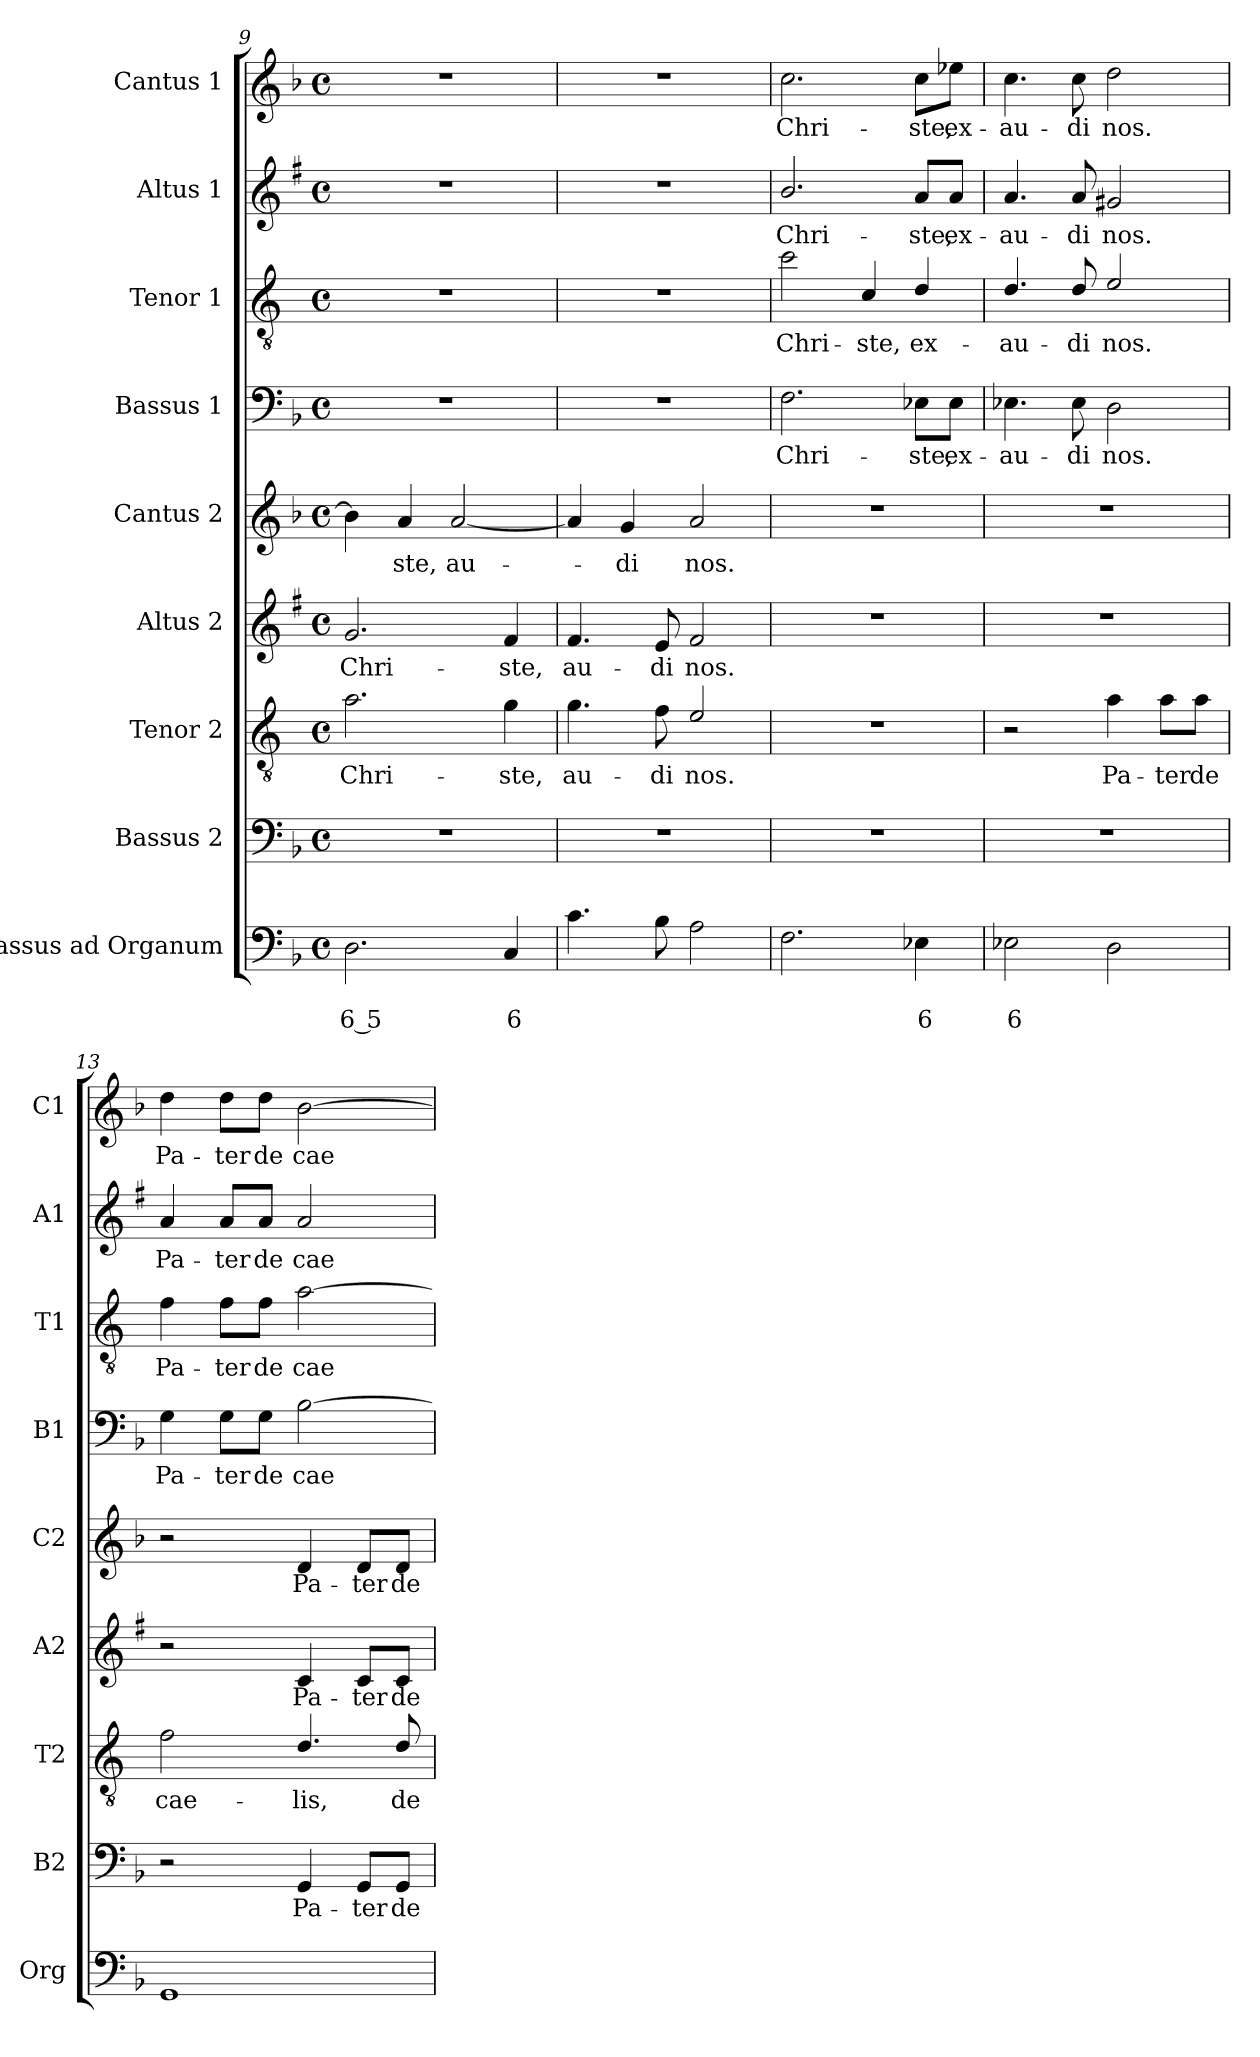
**kern	**text	**text	**kern	**text	**kern	**text	**kern	**text	**kern	**text	**kern	**text	**kern	**text	**kern	**text	**kern	**text
*part9	*part9	*part9	*part8	*part8	*part7	*part7	*part6	*part6	*part5	*part5	*part4	*part4	*part3	*part3	*part2	*part2	*part1	*part1
*staff9	*staff9	*staff9	*staff8	*staff8	*staff7	*staff7	*staff6	*staff6	*staff5	*staff5	*staff4	*staff4	*staff3	*staff3	*staff2	*staff2	*staff1	*staff1
*I"Bassus ad Organum	*	*	*I"Bassus 2	*	*I"Tenor 2	*	*I"Altus 2	*	*I"Cantus 2	*	*I"Bassus 1	*	*I"Tenor 1	*	*I"Altus 1	*	*I"Cantus 1	*
*I'Org	*	*	*I'B2	*	*I'T2	*	*I'A2	*	*I'C2	*	*I'B1	*	*I'T1	*	*I'A1	*	*I'C1	*
*clefF4	*	*	*clefF4	*	*clefGv2	*	*clefG2	*	*clefG2	*	*clefF4	*	*clefGv2	*	*clefG2	*	*clefG2	*
*	*	*	*	*	*ITrd4c7	*	*ITrd1c2	*	*	*	*	*	*ITrd4c7	*	*ITrd1c2	*	*	*
*k[b-]	*	*	*k[b-]	*	*k[b-]	*	*k[b-]	*	*k[b-]	*	*k[b-]	*	*k[b-]	*	*k[b-]	*	*k[b-]	*
*F:	*	*	*F:	*	*F:	*	*F:	*	*F:	*	*F:	*	*F:	*	*F:	*	*F:	*
*M4/4	*	*	*M4/4	*	*M4/4	*	*M4/4	*	*M4/4	*	*M4/4	*	*M4/4	*	*M4/4	*	*M4/4	*
*met(c)	*	*	*met(c)	*	*met(c)	*	*met(c)	*	*met(c)	*	*met(c)	*	*met(c)	*	*met(c)	*	*met(c)	*
=9	=9	=9	=9	=9	=9	=9	=9	=9	=9	=9	=9	=9	=9	=9	=9	=9	=9	=9
!	!	!LO:LY:b	!	!	!	!LO:LY:b	!	!LO:LY:b	!	!	!	!	!	!	!	!	!	!
2.D\	.	6 5	1r	.	2.d\	Chri-	2.f/	Chri-	4b-\]	.	1r	.	1r	.	1r	.	1r	.
!	!	!	!	!	!	!	!	!	!	!LO:LY:b	!	!	!	!	!	!	!	!
.	.	.	.	.	.	.	.	.	4a/	-ste,	.	.	.	.	.	.	.	.
!	!	!	!	!	!	!	!	!	!	!LO:LY:b	!	!	!	!	!	!	!	!
.	.	.	.	.	.	.	.	.	[2a/	au-	.	.	.	.	.	.	.	.
!	!	!LO:LY:b	!	!	!	!LO:LY:b	!	!LO:LY:b	!	!	!	!	!	!	!	!	!	!
4C/	.	6	.	.	4c\	-ste,	4e/	-ste,	.	.	.	.	.	.	.	.	.	.
=10	=10	=10	=10	=10	=10	=10	=10	=10	=10	=10	=10	=10	=10	=10	=10	=10	=10	=10
!	!	!	!	!	!	!LO:LY:b	!	!LO:LY:b	!	!	!	!	!	!	!	!	!	!
4.c\	.	.	1r	.	4.c\	au-	4.e/	au-	4a/]	.	1r	.	1r	.	1r	.	1r	.
!	!	!	!	!	!	!	!	!	!	!LO:LY:b	!	!	!	!	!	!	!	!
.	.	.	.	.	.	.	.	.	4g/	-di	.	.	.	.	.	.	.	.
!	!	!	!	!	!	!LO:LY:b	!	!LO:LY:b	!	!	!	!	!	!	!	!	!	!
8B-\	.	.	.	.	8B-\	-di	8d/	-di	.	.	.	.	.	.	.	.	.	.
!	!	!	!	!	!	!LO:LY:b	!	!LO:LY:b	!	!LO:LY:b	!	!	!	!	!	!	!	!
2A\	.	.	.	.	2A/	nos.	2e/	nos.	2a/	nos.	.	.	.	.	.	.	.	.
=11	=11	=11	=11	=11	=11	=11	=11	=11	=11	=11	=11	=11	=11	=11	=11	=11	=11	=11
!	!	!	!	!	!	!	!	!	!	!	!	!LO:LY:b	!	!LO:LY:b	!	!LO:LY:b	!	!LO:LY:b
2.F\	.	.	1r	.	1r	.	1r	.	1r	.	2.F\	Chri-	2f\	Chri-	2.a/	Chri-	2.cc\	Chri-
!	!	!	!	!	!	!	!	!	!	!	!	!	!	!LO:LY:b	!	!	!	!
.	.	.	.	.	.	.	.	.	.	.	.	.	4F/	-ste,	.	.	.	.
!	!	!LO:LY:b	!	!	!	!	!	!	!	!	!	!LO:LY:b	!	!LO:LY:b	!	!LO:LY:b	!	!LO:LY:b
4E-X\	.	6	.	.	.	.	.	.	.	.	8E-X\L	-ste,	4G/	ex-	8g/L	-ste,	8cc\L	-ste,
!	!	!	!	!	!	!	!	!	!	!	!	!LO:LY:b	!	!	!	!LO:LY:b	!	!LO:LY:b
.	.	.	.	.	.	.	.	.	.	.	8E-\J	ex-	.	.	8g/J	ex-	8ee-X\J	ex-
!!LO:LB:g=z
=12	=12	=12	=12	=12	=12	=12	=12	=12	=12	=12	=12	=12	=12	=12	=12	=12	=12	=12
!	!	!LO:LY:b	!	!	!	!	!	!	!	!	!	!LO:LY:b	!	!LO:LY:b	!	!LO:LY:b	!	!LO:LY:b
2E-X\	.	6	1r	.	2r	.	1r	.	1r	.	4.E-X\	-au-	4.G/	-au-	4.g/	-au-	4.cc\	-au-
!	!	!	!	!	!	!	!	!	!	!	!	!LO:LY:b	!	!LO:LY:b	!	!LO:LY:b	!	!LO:LY:b
.	.	.	.	.	.	.	.	.	.	.	8E-\	-di	8G/	-di	8g/	-di	8cc\	-di
!	!	!	!	!	!	!LO:LY:b	!	!	!	!	!	!LO:LY:b	!	!LO:LY:b	!	!LO:LY:b	!	!LO:LY:b
2D\	.	.	.	.	4d\	Pa-	.	.	.	.	2D\	nos.	2A/	nos.	2f#X/	nos.	2dd\	nos.
!	!	!	!	!	!	!LO:LY:b	!	!	!	!	!	!	!	!	!	!	!	!
.	.	.	.	.	8d\L	-ter	.	.	.	.	.	.	.	.	.	.	.	.
!	!	!	!	!	!	!LO:LY:b	!	!	!	!	!	!	!	!	!	!	!	!
.	.	.	.	.	8d\J	de	.	.	.	.	.	.	.	.	.	.	.	.
=13	=13	=13	=13	=13	=13	=13	=13	=13	=13	=13	=13	=13	=13	=13	=13	=13	=13	=13
!	!	!	!	!	!	!LO:LY:b	!	!	!	!	!	!LO:LY:b	!	!LO:LY:b	!	!LO:LY:b	!	!LO:LY:b
1GG	.	.	2r	.	2B-\	cae-	2r	.	2r	.	4G\	Pa-	4B-\	Pa-	4g/	Pa-	4dd\	Pa-
!	!	!	!	!	!	!	!	!	!	!	!	!LO:LY:b	!	!LO:LY:b	!	!LO:LY:b	!	!LO:LY:b
.	.	.	.	.	.	.	.	.	.	.	8G\L	-ter	8B-\L	-ter	8g/L	-ter	8dd\L	-ter
!	!	!	!	!	!	!	!	!	!	!	!	!LO:LY:b	!	!LO:LY:b	!	!LO:LY:b	!	!LO:LY:b
.	.	.	.	.	.	.	.	.	.	.	8G\J	de	8B-\J	de	8g/J	de	8dd\J	de
!	!	!	!	!LO:LY:b	!	!LO:LY:b	!	!LO:LY:b	!	!LO:LY:b	!	!LO:LY:b	!	!LO:LY:b	!	!LO:LY:b	!	!LO:LY:b
.	.	.	4GG/	Pa-	4.G/	-lis,	4B-/	Pa-	4d/	Pa-	[2B-\	cae-	[2d\	cae-	2g/	cae-	[2b-\	cae-
!	!	!	!	!LO:LY:b	!	!	!	!LO:LY:b	!	!LO:LY:b	!	!	!	!	!	!	!	!
.	.	.	8GG/L	-ter	.	.	8B-/L	-ter	8d/L	-ter	.	.	.	.	.	.	.	.
!	!	!	!	!LO:LY:b	!	!LO:LY:b	!	!LO:LY:b	!	!LO:LY:b	!	!	!	!	!	!	!	!
.	.	.	8GG/J	de	8G/	de	8B-/J	de	8d/J	de	.	.	.	.	.	.	.	.
=	=	=	=	=	=	=	=	=	=	=	=	=	=	=	=	=	=	=
*-	*-	*-	*-	*-	*-	*-	*-	*-	*-	*-	*-	*-	*-	*-	*-	*-	*-	*-
